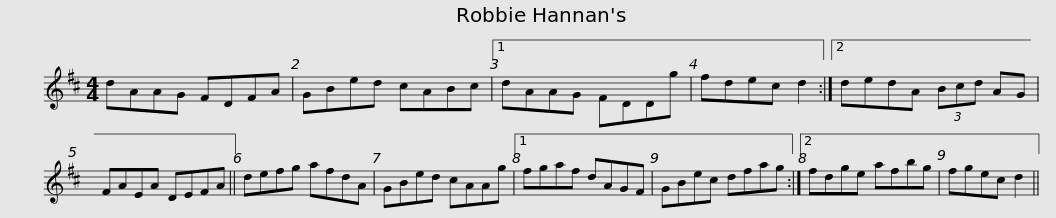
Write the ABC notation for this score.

X:1
L:1/8
M:4/4
I:linebreak $
K:D
V:1 treble
V:1
 dAAG FDFA | GBed cABc |1 dAAG FDDg | fdec d2 :|2 dedA (3Bcd AG |$ %5
 FAEA DEFA || defg afdA | GBed cAAg |1 fgaf dAGF | GBec dfag :|2$ %10
 fdge afbg | fgec d2 || %12
